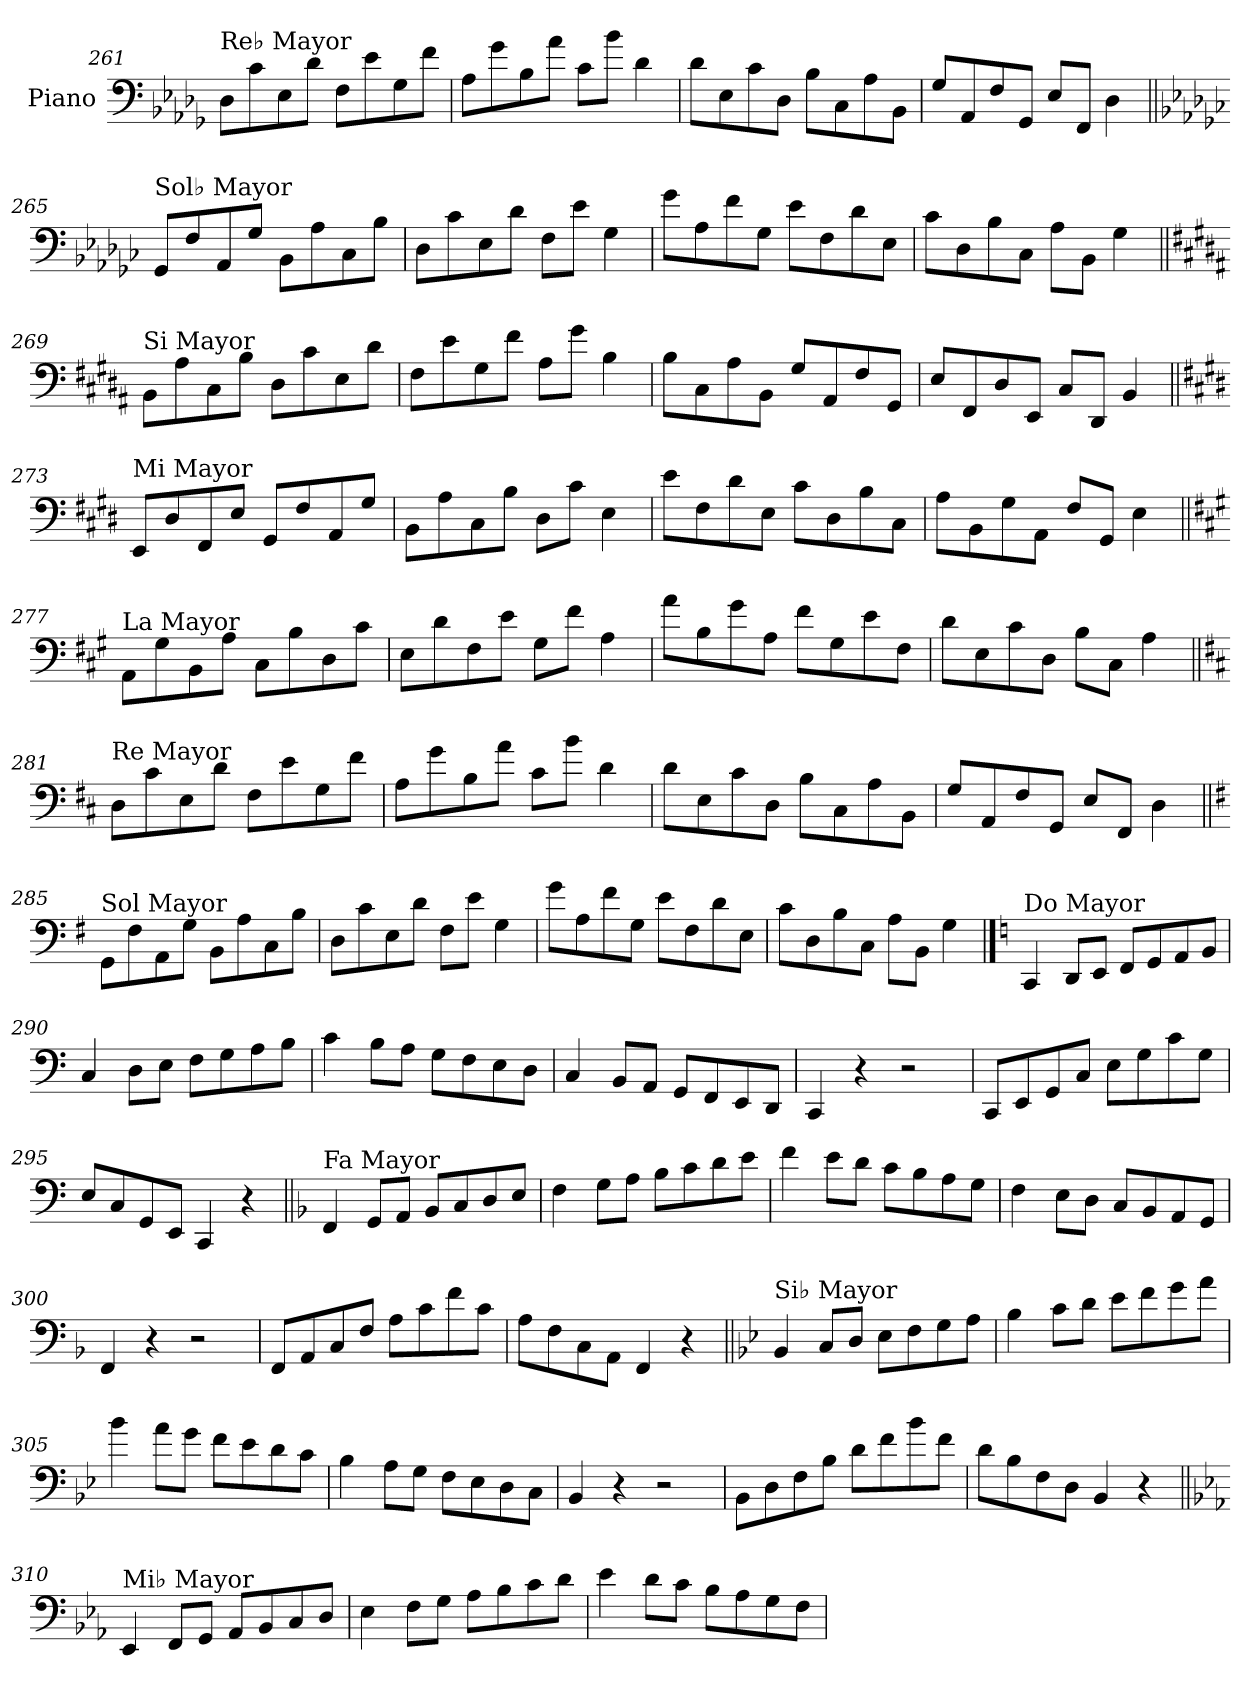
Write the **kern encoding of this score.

**kern
*part1
*staff1
*I"Piano
*I'Pno.
!!LO:LB:g=z
*clefF4
*k[b-e-a-d-g-]
=261
!LO:TX:a:t=Re♭ Mayor
8D-\L
8c\
8E-\
8d-\J
8F\L
8e-\
8G-\
8f\J
=262
8A-\L
8g-\
8B-\
8a-\J
8c\L
8b-\J
4d-\
=263
8d-\L
8E-\
8c\
8D-\J
8B-\L
8C\
8A-\
8BB-\J
=264
8G-/L
8AA-/
8F/
8GG-/J
8E-/L
8FF/J
4D-\
!!LO:LB:g=z
=265||
*k[b-e-a-d-g-c-]
!LO:TX:a:t=Sol♭ Mayor
8GG-/L
8F/
8AA-/
8G-/J
8BB-\L
8A-\
8C-\
8B-\J
=266
8D-\L
8c-\
8E-\
8d-\J
8F\L
8e-\J
4G-\
=267
8g-\L
8A-\
8f\
8G-\J
8e-\L
8F\
8d-\
8E-\J
=268
8c-\L
8D-\
8B-\
8C-\J
8A-\L
8BB-\J
4G-\
!!LO:LB:g=z
=269||
*k[f#c#g#d#a#]
!LO:TX:a:t=Si Mayor
8BB\L
8A#\
8C#\
8B\J
8D#\L
8c#\
8E\
8d#\J
=270
8F#\L
8e\
8G#\
8f#\J
8A#\L
8g#\J
4B\
=271
8B\L
8C#\
8A#\
8BB\J
8G#/L
8AA#/
8F#/
8GG#/J
=272
8E/L
8FF#/
8D#/
8EE/J
8C#/L
8DD#/J
4BB/
!!LO:LB:g=z
=273||
*k[f#c#g#d#]
!LO:TX:a:t=Mi Mayor
8EE/L
8D#/
8FF#/
8E/J
8GG#/L
8F#/
8AA/
8G#/J
=274
8BB\L
8A\
8C#\
8B\J
8D#\L
8c#\J
4E\
=275
8e\L
8F#\
8d#\
8E\J
8c#\L
8D#\
8B\
8C#\J
=276
8A\L
8BB\
8G#\
8AA\J
8F#/L
8GG#/J
4E\
!!LO:LB:g=z
=277||
*k[f#c#g#]
!LO:TX:a:t=La Mayor
8AA\L
8G#\
8BB\
8A\J
8C#\L
8B\
8D\
8c#\J
=278
8E\L
8d\
8F#\
8e\J
8G#\L
8f#\J
4A\
=279
8a\L
8B\
8g#\
8A\J
8f#\L
8G#\
8e\
8F#\J
=280
8d\L
8E\
8c#\
8D\J
8B\L
8C#\J
4A\
!!LO:LB:g=z
=281||
*k[f#c#]
!LO:TX:a:t=Re Mayor
8D\L
8c#\
8E\
8d\J
8F#\L
8e\
8G\
8f#\J
=282
8A\L
8g\
8B\
8a\J
8c#\L
8b\J
4d\
=283
8d\L
8E\
8c#\
8D\J
8B\L
8C#\
8A\
8BB\J
=284
8G/L
8AA/
8F#/
8GG/J
8E/L
8FF#/J
4D\
!!LO:LB:g=z
=285||
*k[f#]
!LO:TX:a:t=Sol Mayor
8GG\L
8F#\
8AA\
8G\J
8BB\L
8A\
8C\
8B\J
=286
8D\L
8c\
8E\
8d\J
8F#\L
8e\J
4G\
=287
8g\L
8A\
8f#\
8G\J
8e\L
8F#\
8d\
8E\J
=288
8c\L
8D\
8B\
8C\J
8A\L
8BB\J
4G\
!!LO:PB:g=z
==289
*k[]
!LO:TX:a:t=Do Mayor
4CC/
8DD/L
8EE/J
8FF/L
8GG/
8AA/
8BB/J
=290
4C/
8D\L
8E\J
8F\L
8G\
8A\
8B\J
=291
4c\
8B\L
8A\J
8G\L
8F\
8E\
8D\J
=292
4C/
8BB/L
8AA/J
8GG/L
8FF/
8EE/
8DD/J
=293
4CC/
4r
2r
=294
8CC/L
8EE/
8GG/
8C/J
8E\L
8G\
8c\
8G\J
=295
8E/L
8C/
8GG/
8EE/J
4CC/
4r
!!LO:LB:g=z
=296||
*k[b-]
!LO:TX:a:t=Fa Mayor
4FF/
8GG/L
8AA/J
8BB-/L
8C/
8D/
8E/J
=297
4F\
8G\L
8A\J
8B-\L
8c\
8d\
8e\J
=298
4f\
8e\L
8d\J
8c\L
8B-\
8A\
8G\J
=299
4F\
8E\L
8D\J
8C/L
8BB-/
8AA/
8GG/J
=300
4FF/
4r
2r
=301
8FF/L
8AA/
8C/
8F/J
8A\L
8c\
8f\
8c\J
=302
8A\L
8F\
8C\
8AA\J
4FF/
4r
!!LO:LB:g=z
=303||
*k[b-e-]
!LO:TX:a:t=Si♭ Mayor
4BB-/
8C/L
8D/J
8E-\L
8F\
8G\
8A\J
=304
4B-\
8c\L
8d\J
8e-\L
8f\
8g\
8a\J
=305
4b-\
8a\L
8g\J
8f\L
8e-\
8d\
8c\J
=306
4B-\
8A\L
8G\J
8F\L
8E-\
8D\
8C\J
=307
4BB-/
4r
2r
=308
8BB-\L
8D\
8F\
8B-\J
8d\L
8f\
8b-\
8f\J
=309
8d\L
8B-\
8F\
8D\J
4BB-/
4r
!!LO:LB:g=z
=310||
*k[b-e-a-]
!LO:TX:a:t=Mi♭ Mayor
4EE-/
8FF/L
8GG/J
8AA-/L
8BB-/
8C/
8D/J
=311
4E-\
8F\L
8G\J
8A-\L
8B-\
8c\
8d\J
=312
4e-\
8d\L
8c\J
8B-\L
8A-\
8G\
8F\J
=
*-
